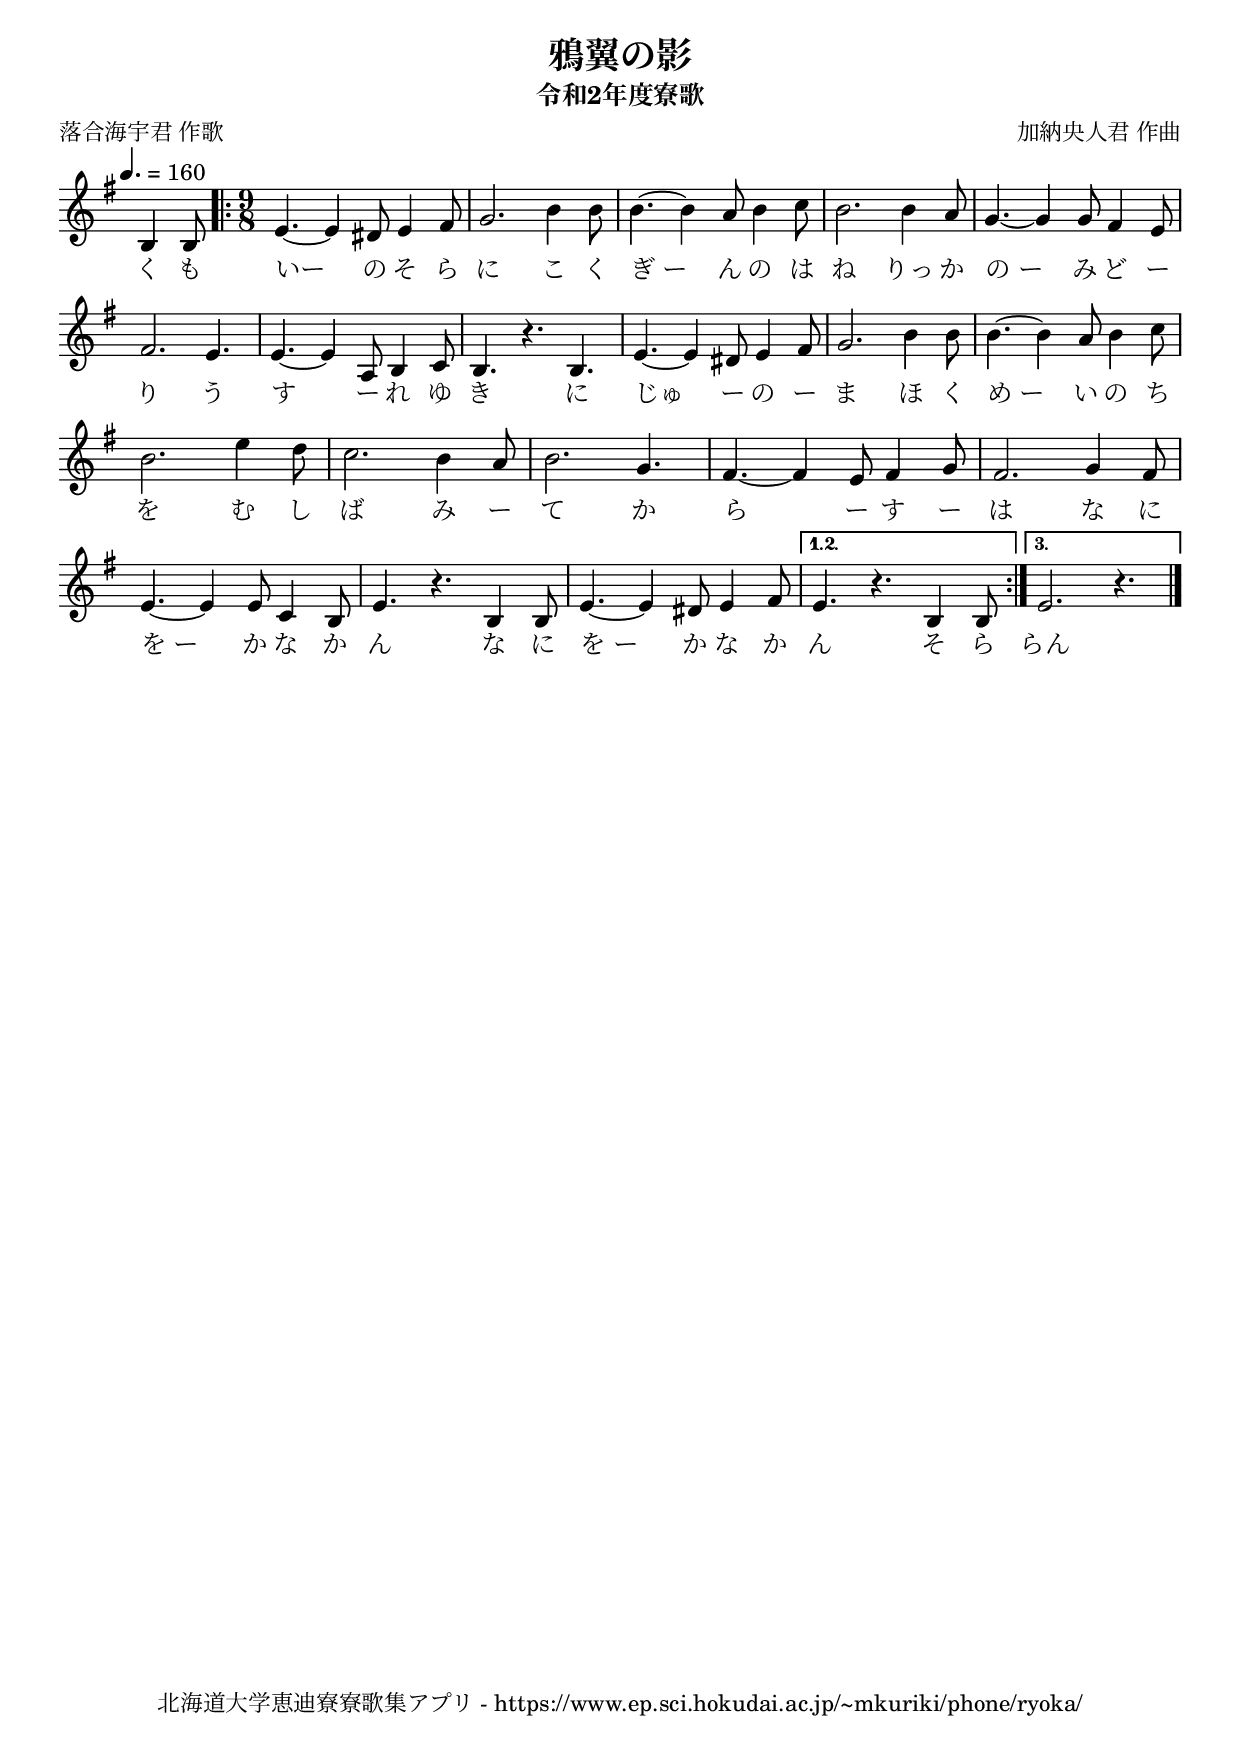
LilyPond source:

\version "2.18.2"

\paper {indent = 0}

\header {
  title = "鴉翼の影"
  subtitle = "令和2年度寮歌"
  composer = "加納央人君 作曲"
  poet = "落合海宇君 作歌"
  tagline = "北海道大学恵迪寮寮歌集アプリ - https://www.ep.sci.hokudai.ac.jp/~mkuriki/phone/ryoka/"
}

melody = \relative c'{
  \tempo 4. = 160
  \autoBeamOff
  \numericTimeSignature
  \override BreathingSign.text = \markup { \musicglyph #"scripts.upedaltoe" } % ブレスの記号指定
  \key g \major
  \override Staff.TimeSignature.stencil = ##f % 拍子の非表示設定
  \time 3/8
  b4 b8 |
  \revert Staff.TimeSignature.stencil % 拍子の表示設定リセット
  \time 9/8
  \repeat volta 3 {
    e4. ~e4 dis8 e4 fis8 |
    g2. b4 b8 |
    b4. ~b4 a8 b4 c8
    b2. b4 a8 |
    g4. ~g4 g8 fis4 e8 | \break
    fis2. e4. |
    e4. ~e4 a,8 b4 c8 |
    b4. r4. b4. |
    e4. ~e4 dis8 e4 fis8 |
    g2. b4 b8 |
    b4. ~b4 a8 b4 c8 | \break
    b2. e4 d8 |
    c2. b4 a8 |
    b2. g4. |
    fis4. ~fis4 e8 fis4 g8 |
    fis2.  g4  fis8 | \break
    e4. ~e4 e8 c4 b8 |
    e4. r4. b4 b8 |
    e4. ~e4 dis8 e4 fis8 |
  }
  \alternative{
    {
      e4. r4.  b4  b8
    }
    {
      e2. r4.
    }
  }
  \bar "|."
}


text = \lyricmode {
  く も いー の そ ら に
  こ く ぎ_ー ん の は ね りっ か の_ー
  み ど ー り う す ー れ ゆ き に
  じゅ ー の ー ま ほ く め_ー い の
  ち を む し ば み ー て
  か ら ー す ー は な に
  を_ー か な か ん
  な に を_ー か な か ん
  そ ら らん
}

\score {
  <<
    % ギターコード
    %{
    \new ChordNames \with {midiInstrument = #"acoustic guitar (nylon)"}{
      \set chordChanges = ##t
      \harmony
    }
    %}
    
    % メロディーライン
    \new Voice = "one"{\melody}
    % 歌詞
    \new Lyrics \lyricsto "one" \text
    % 太鼓
    % \new DrumStaff \with{
    %   \remove "Time_signature_engraver"
    %   drumStyleTable = #percussion-style
    %   \override StaffSymbol.line-count = #1
    %   \hide Stem
    % }
    % \drum\paper{
  
  >>
  
  \midi {}
  \layout {
    \context {
      \Score
      \remove "Bar_number_engraver"
    }
  }

}


